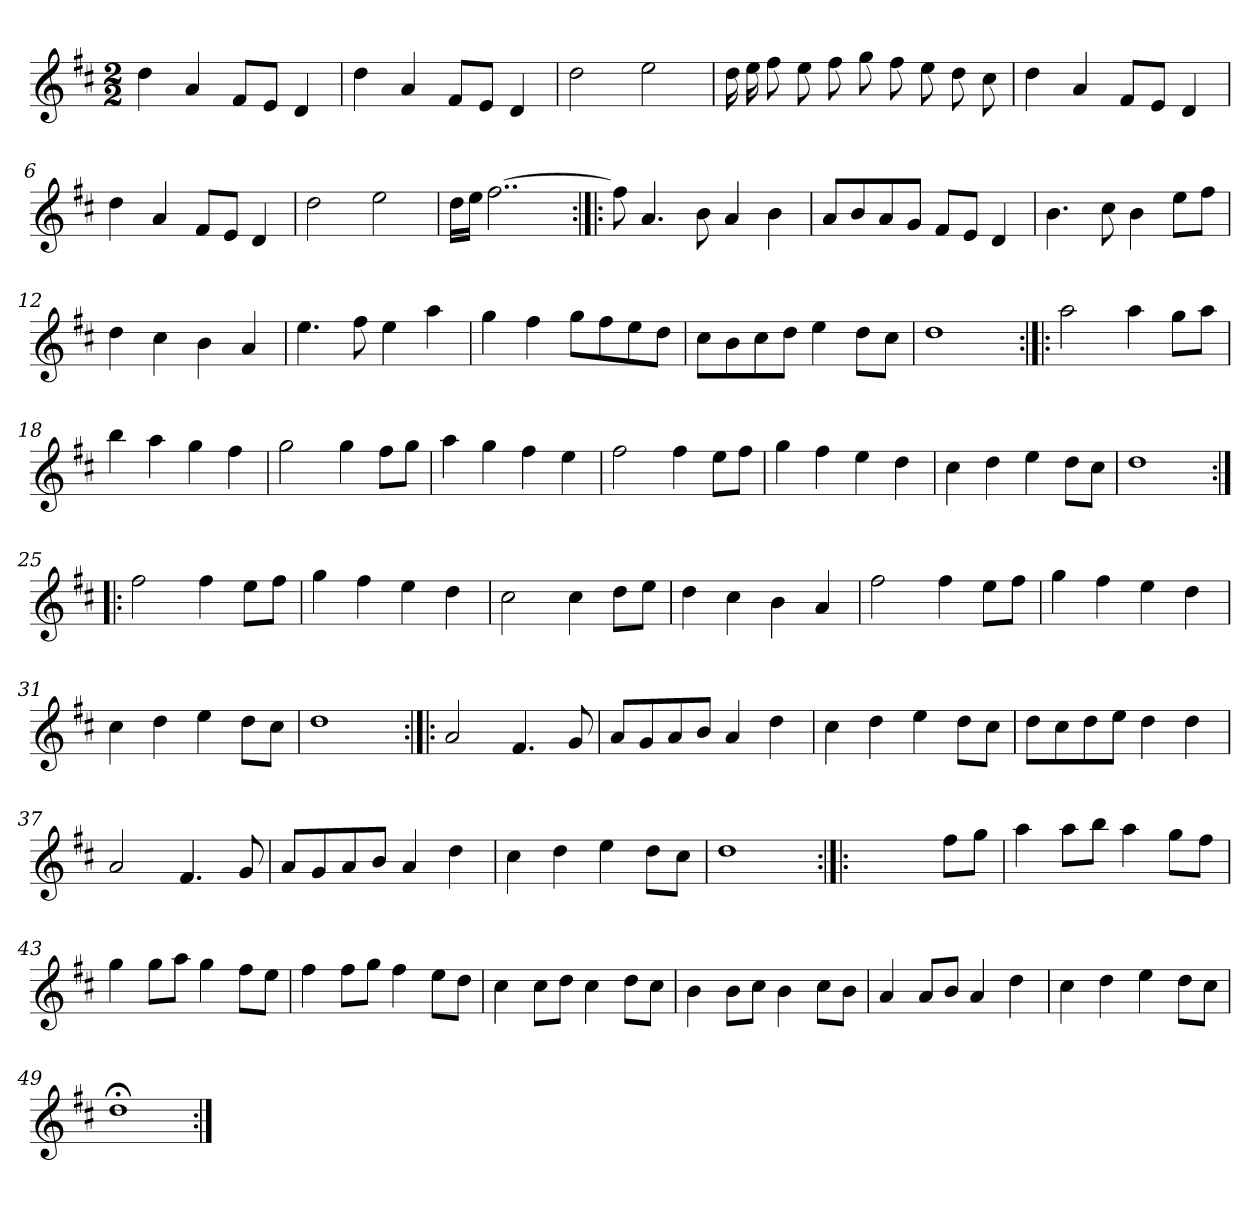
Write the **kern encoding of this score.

**kern
*part1
*staff1
*clefG2
*k[f#c#]
*D:
*M2/2
*MM120
=1
4dd
4a
8f#/L
8e/J
4d
=2
4dd
4a
8f#/L
8e/J
4d
=3
2dd
2ee
=4
16dd
16ee
8ff#
8ee
8ff#
8gg
8ff#
8ee
8dd
8cc#
=5
4dd
4a
8f#/L
8e/J
4d
=6
4dd
4a
8f#/L
8e/J
4d
=7
2dd
2ee
=8
16dd\LL
16ee\JJ
[2..ff#
=9:|!|:
8ff#]
4.a
8b
4a
4b
=10
8a/L
8b/
8a/
8g/J
8f#/L
8e/J
4d
=11
4.b
8cc#
4b
8ee\L
8ff#\J
=12
4dd
4cc#
4b
4a
=13
4.ee
8ff#
4ee
4aa
=14
4gg
4ff#
8gg\L
8ff#\
8ee\
8dd\J
=15
8cc#\L
8b\
8cc#\
8dd\J
4ee
8dd\L
8cc#\J
=16
1dd
=17:|!|:
2aa
4aa
8gg\L
8aa\J
=18
4bb
4aa
4gg
4ff#
=19
2gg
4gg
8ff#\L
8gg\J
=20
4aa
4gg
4ff#
4ee
=21
2ff#
4ff#
8ee\L
8ff#\J
=22
4gg
4ff#
4ee
4dd
=23
4cc#
4dd
4ee
8dd\L
8cc#\J
=24
1dd
=25:|!|:
2ff#
4ff#
8ee\L
8ff#\J
=26
4gg
4ff#
4ee
4dd
=27
2cc#
4cc#
8dd\L
8ee\J
=28
4dd
4cc#
4b
4a
=29
2ff#
4ff#
8ee\L
8ff#\J
=30
4gg
4ff#
4ee
4dd
=31
4cc#
4dd
4ee
8dd\L
8cc#\J
=32
1dd
=33:|!|:
2a
4.f#
8g
=34
8a/L
8g/
8a/
8b/J
4a
4dd
=35
4cc#
4dd
4ee
8dd\L
8cc#\J
=36
8dd\L
8cc#\
8dd\
8ee\J
4dd
4dd
=37
2a
4.f#
8g
=38
8a/L
8g/
8a/
8b/J
4a
4dd
=39
4cc#
4dd
4ee
8dd\L
8cc#\J
=40
1dd
=41:|!|:
2.ryy
8ff#\L
8gg\J
=42
4aa
8aa\L
8bb\J
4aa
8gg\L
8ff#\J
=43
4gg
8gg\L
8aa\J
4gg
8ff#\L
8ee\J
=44
4ff#
8ff#\L
8gg\J
4ff#
8ee\L
8dd\J
=45
4cc#
8cc#\L
8dd\J
4cc#
8dd\L
8cc#\J
=46
4b
8b\L
8cc#\J
4b
8cc#\L
8b\J
=47
4a
8a/L
8b/J
4a
4dd
=48
4cc#
4dd
4ee
8dd\L
8cc#\J
=49
1dd;<
=:|!
*-
